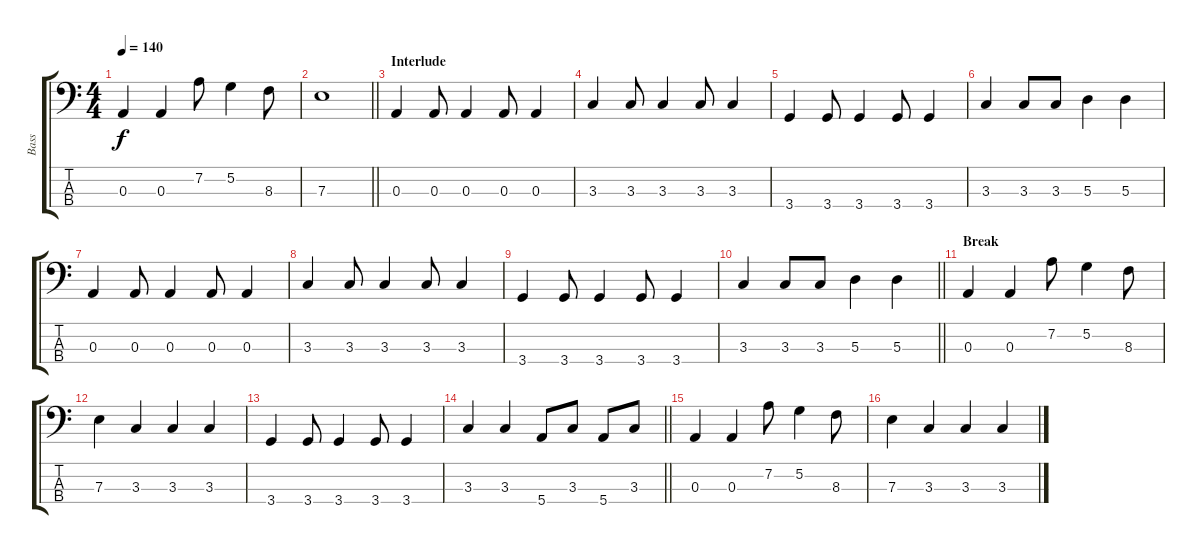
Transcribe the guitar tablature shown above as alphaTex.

\track ("Bass" "Bass") {instrument acousticbass}
\staff {score tabs}
\tuning (G2 D2 A1 E1) {hide}
\ts (4 4)
\tempo 140
\clef f4
\ks c
0.3.4{dy f} 0.3.4 7.2.8 5.2.4 8.3.8 |
\barLineRight lightlight
7.3.1 |
\section ("" "Interlude")
0.3.4 0.3.8 0.3.4 0.3.8 0.3.4 |
3.3.4 3.3.8 3.3.4 3.3.8 3.3.4 |
3.4.4 3.4.8 3.4.4 3.4.8 3.4.4 |
3.3.4 3.3.8 3.3.8 5.3.4 5.3.4 |
0.3.4 0.3.8 0.3.4 0.3.8 0.3.4 |
3.3.4 3.3.8 3.3.4 3.3.8 3.3.4 |
3.4.4 3.4.8 3.4.4 3.4.8 3.4.4 |
\barLineRight lightlight
3.3.4 3.3.8 3.3.8 5.3.4 5.3.4 |
\section ("" "Break")
0.3.4 0.3.4 7.2.8 5.2.4 8.3.8 |
7.3.4 3.3.4 3.3.4 3.3.4 |
3.4.4 3.4.8 3.4.4 3.4.8 3.4.4 |
\barLineRight lightlight
3.3.4 3.3.4 5.4.8 3.3.8 5.4.8 3.3.8 |
0.3.4 0.3.4 7.2.8 5.2.4 8.3.8 |
7.3.4 3.3.4 3.3.4 3.3.4
